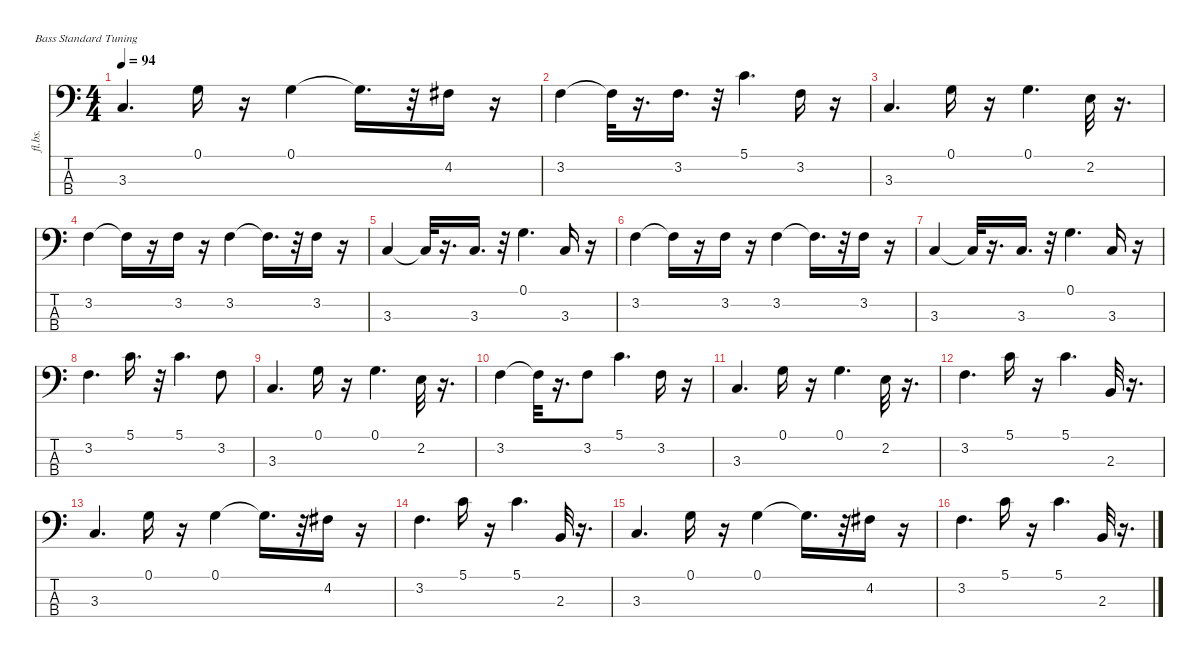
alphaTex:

\defaultSystemsLayout 4
\hideDynamics
\bracketExtendMode nobrackets
\otherSystemsTrackNameOrientation horizontal
\track ("Fretless Bass" "fl.bs.") {instrument fretlessbass}
\staff {score tabs}
\tuning (G2 D2 A1 E1)
\ts (4 4)
\tempo 94
\clef f4
\ks c
3.3.4{d dy f beam Up} 0.1.16{dy mf beam Down} r.16{beam Down} 0.1.4{dy f beam Down} 0.1{t}.16{d beam Down} r.32{beam Down} 4.2{acc #}.16{dy mf beam Down} r.16{beam Down} |
3.2.4{beam Down} 3.2{t}.32{dy f beam Down} r.16{d beam Down} 3.2.16{d dy mf beam Down} r.32{beam Down} 5.1.4{d beam Down} 3.2.16{dy f beam Down} r.16{beam Down} |
3.3.4{d beam Up} 0.1.16{dy mf beam Down} r.16{beam Down} 0.1.4{d dy f beam Down} 2.2.32{dy mf beam Down} r.16{d beam Down} |
3.2.4{beam Down} 3.2{t}.16{dy f beam Down} r.16{beam Down} 3.2.16{dy mf beam Down} r.16{beam Down} 3.2.4{beam Down} 3.2{t}.16{d dy f beam Down} r.32{beam Down} 3.2.16{beam Down} r.16{beam Down} |
3.3.4{dy mf beam Up} 3.3{t}.32{dy f beam Up} r.16{d beam Up} 3.3.16{d dy mf beam Up} r.32{beam Up} 0.1.4{d beam Down} 3.3.16{dy f beam Up} r.16{beam Up} |
3.2.4{dy mf beam Down} 3.2{t}.16{dy f beam Down} r.16{beam Down} 3.2.16{dy mf beam Down} r.16{beam Down} 3.2.4{beam Down} 3.2{t}.16{d dy f beam Down} r.32{beam Down} 3.2.16{beam Down} r.16{beam Down} |
3.3.4{dy mf beam Up} 3.3{t}.32{dy f beam Up} r.16{d beam Up} 3.3.16{d dy mf beam Up} r.32{beam Up} 0.1.4{d beam Down} 3.3.16{dy f beam Up} r.16{beam Up} |
3.2.4{d dy mf beam Down} 5.1.16{d dy f beam Down} r.32{beam Down} 5.1.4{d dy mf beam Down} 3.2.8{dy f beam Down} |
3.3.4{d beam Up} 0.1.16{dy mf beam Down} r.16{beam Down} 0.1.4{d dy f beam Down} 2.2.32{dy mf beam Down} r.16{d beam Down} |
3.2.4{dy f beam Down} 3.2{t}.32{beam Down} r.16{d beam Down} 3.2.8{dy mf beam Down} 5.1.4{d beam Down} 3.2.16{dy f beam Down} r.16{beam Down} |
3.3.4{d beam Up} 0.1.16{dy mf beam Down} r.16{beam Down} 0.1.4{d dy f beam Down} 2.2.32{dy mf beam Down} r.16{d beam Down} |
3.2.4{d dy f beam Down} 5.1.16{dy mf beam Down} r.16{beam Down} 5.1.4{d dy f beam Down} 2.3.32{dy mf beam Up} r.16{d beam Up} |
3.3.4{d dy f beam Up} 0.1.16{dy mf beam Down} r.16{beam Down} 0.1.4{dy f beam Down} 0.1{t}.16{d beam Down} r.32{beam Down} 4.2{acc #}.16{dy mf beam Down} r.16{beam Down} |
3.2.4{d dy f beam Down} 5.1.16{dy mf beam Down} r.16{beam Down} 5.1.4{d dy f beam Down} 2.3.32{dy mf beam Up} r.16{d beam Up} |
3.3.4{d dy f beam Up} 0.1.16{dy mf beam Down} r.16{beam Down} 0.1.4{dy f beam Down} 0.1{t}.16{d beam Down} r.32{beam Down} 4.2{acc #}.16{dy mf beam Down} r.16{beam Down} |
3.2.4{d dy f beam Down} 5.1.16{dy mf beam Down} r.16{beam Down} 5.1.4{d dy f beam Down} 2.3.32{dy mf beam Up} r.16{d beam Up}
